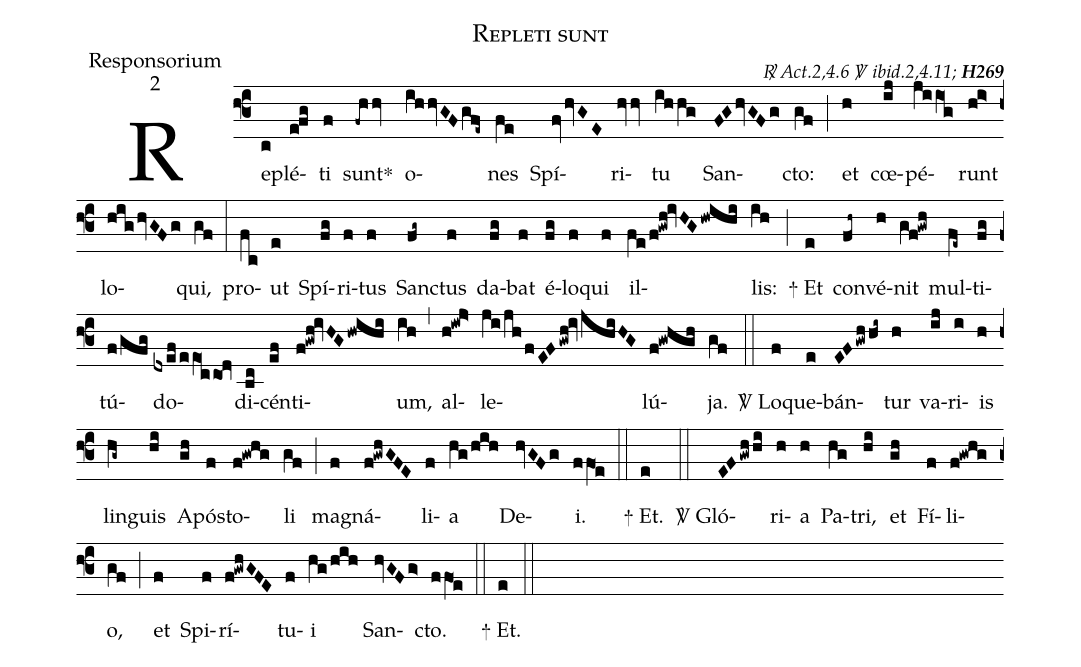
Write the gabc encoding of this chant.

name:Repleti sunt;
office-part:Responsorium;
mode:2;
commentary:{\itshape\mdseries \Rbar\  Act.2,4.6 \Vbar\ ibid.2,4.11;\/} {\bfseries H269};
%%
(f3) Re(c)plé(e!fg)ti(f) sunt<sp>*</sp>(-fhhv) o(ihhvGFgfe~)nes(fe) Spí(fvhvGE)ri(hvv)tu(ihhg) San(FGhvGFg)cto:(gf) (;)
et(h) cœ(ij)pé(jiiO1g)runt(h!i>)  lo(highvGFg)qui,(gf) (:)
pro(fc)ut(e) Spí(fg)ri(f)tus(f) Sanc(fg~)tus(f) da(fg)bat(f) é(fg)lo(f)qui(f) il(fe/f!gwh!ivHGhwihi)lis:(ih) (;)
<sp>+</sp> Et(e) con(fh~)vé(h)nit(gf!gwh) mul(fe~)ti(fg)tú(f/gfg)do(dxef/eeO1cco!dv)di(bc)cén(ef)ti(f!gwh!ivHGhwihi)um,(ih) (,)
al(h!iwj>)le(ji/jh/fEFgwh!ivjhiHG)lú(f!gwhgh)ja.(gf) (::)
<sp>V/</sp> Lo(f)que(e)bán(EFgwhhi~)tur(h) va(ij)ri(i)is(h) lin(hg~)guis(hi) A(gh)pós(f)to(f!gwhg)li(gf) (;)
mag(f)ná(f!gwhGFE)li(f)a(hg/hih) De(hvGFg)i.(ffO1e) (::)
<sp>+</sp> Et.(e) (::)
<sp>V/</sp> Gló(EFgwhhi)ri(h)a(h) Pa(hg)tri,(hi) et(gh) Fí(f)li(f!gwhg)o,(gf) (;)
et(f) Spi(f)rí(f!gwhGFE)tu(f)i(hg/hih) San(hvGFg>)cto.(ffO1e) (::)
<sp>+</sp> Et.(e) (::)
